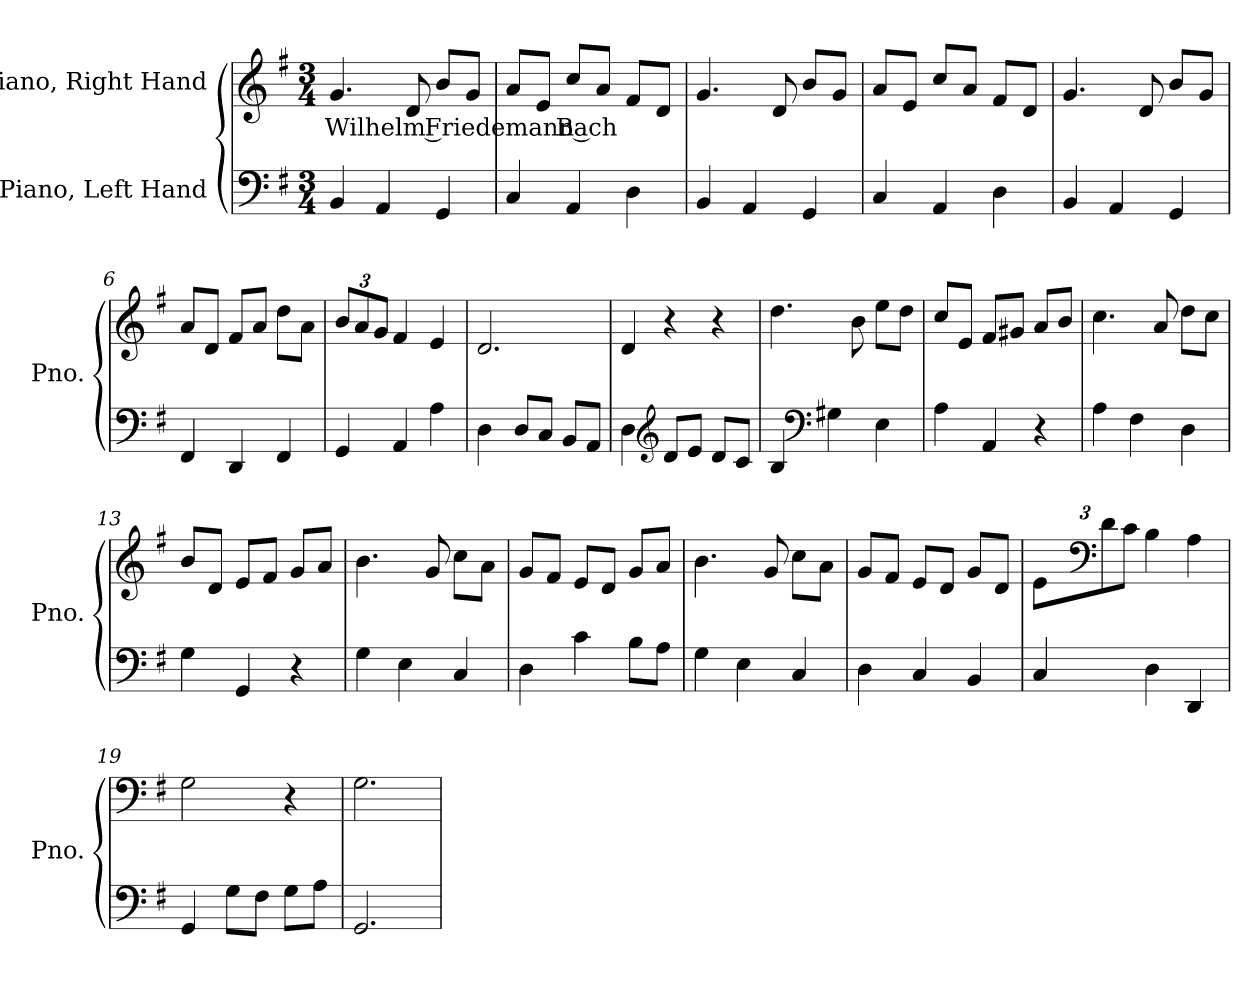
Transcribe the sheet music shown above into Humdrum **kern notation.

**kern	**kern	**text
*part2	*part1	*part1
*staff2	*staff1	*staff1
*I"Piano, Left Hand	*I"Piano, Right Hand	*
*I'Pno.	*I'Pno.	*
*clefF4	*clefG2	*
*k[f#]	*k[f#]	*
*M3/4	*M3/4	*
*MM100	*MM100	*
=1	=1	=1
!	!	!LO:LY:b
4BB/	4.g/	Wilhelm Friedemann Bach
4AA/	.	.
.	8d/	.
4GG/	8b/L	.
.	8g/J	.
=2	=2	=2
4C/	8a/L	.
.	8e/J	.
4AA/	8cc/L	.
.	8a/J	.
4D\	8f#/L	.
.	8d/J	.
=3	=3	=3
4BB/	4.g/	.
4AA/	.	.
.	8d/	.
4GG/	8b/L	.
.	8g/J	.
!!LO:LB:g=z
=4	=4	=4
4C/	8a/L	.
.	8e/J	.
4AA/	8cc/L	.
.	8a/J	.
4D\	8f#/L	.
.	8d/J	.
=5	=5	=5
4BB/	4.g/	.
4AA/	.	.
.	8d/	.
4GG/	8b/L	.
.	8g/J	.
=6	=6	=6
4FF#/	8a/L	.
.	8d/J	.
4DD/	8f#/L	.
.	8a/J	.
4FF#/	8dd\L	.
.	8a\J	.
=7	=7	=7
*	*Xbrackettup	*
4GG/	12b/L	.
.	12a/	.
.	12g/J	.
4AA/	4f#/	.
4A\	4e/	.
=8	=8	=8
4D\	2.d/	.
8D/L	.	.
8C/J	.	.
8BB/L	.	.
8AA/J	.	.
=9	=9	=9
4D\	4d/	.
*clefG2	*	*
8d/L	4r	.
8e/J	.	.
8d/L	4r	.
8c/J	.	.
!!LO:LB:g=z
=10	=10	=10
4B/	4.dd\	.
*clefF4	*	*
4G#X\	.	.
.	8b\	.
4E\	8ee\L	.
.	8dd\J	.
=11	=11	=11
4A\	8cc/L	.
.	8e/J	.
4AA/	8f#/L	.
.	8g#X/J	.
4r	8a/L	.
.	8b/J	.
=12	=12	=12
4A\	4.cc\	.
4F#\	.	.
.	8a/	.
4D\	8dd\L	.
.	8cc\J	.
=13	=13	=13
4G\	8b/L	.
.	8d/J	.
4GG/	8e/L	.
.	8f#/J	.
4r	8g/L	.
.	8a/J	.
=14	=14	=14
4G\	4.b\	.
4E\	.	.
.	8g/	.
4C/	8cc\L	.
.	8a\J	.
=15	=15	=15
4D\	8g/L	.
.	8f#/J	.
4c\	8e/L	.
.	8d/J	.
8B\L	8g/L	.
8A\J	8a/J	.
!!LO:LB:g=z
=16	=16	=16
4G\	4.b\	.
4E\	.	.
.	8g/	.
4C/	8cc\L	.
.	8a\J	.
=17	=17	=17
4D\	8g/L	.
.	8f#/J	.
4C/	8e/L	.
.	8d/J	.
4BB/	8g/L	.
.	8d/J	.
=18	=18	=18
4C/	12e\L	.
*	*clefF4	*
.	12d\	.
.	12c\J	.
4D\	4B\	.
4DD/	4A\	.
=19	=19	=19
4GG/	2G\	.
8G\L	.	.
8F#\J	.	.
8G\L	4r	.
8A\J	.	.
=20	=20	=20
2.GG/	2.G\	.
=	=	=
*-	*-	*-
